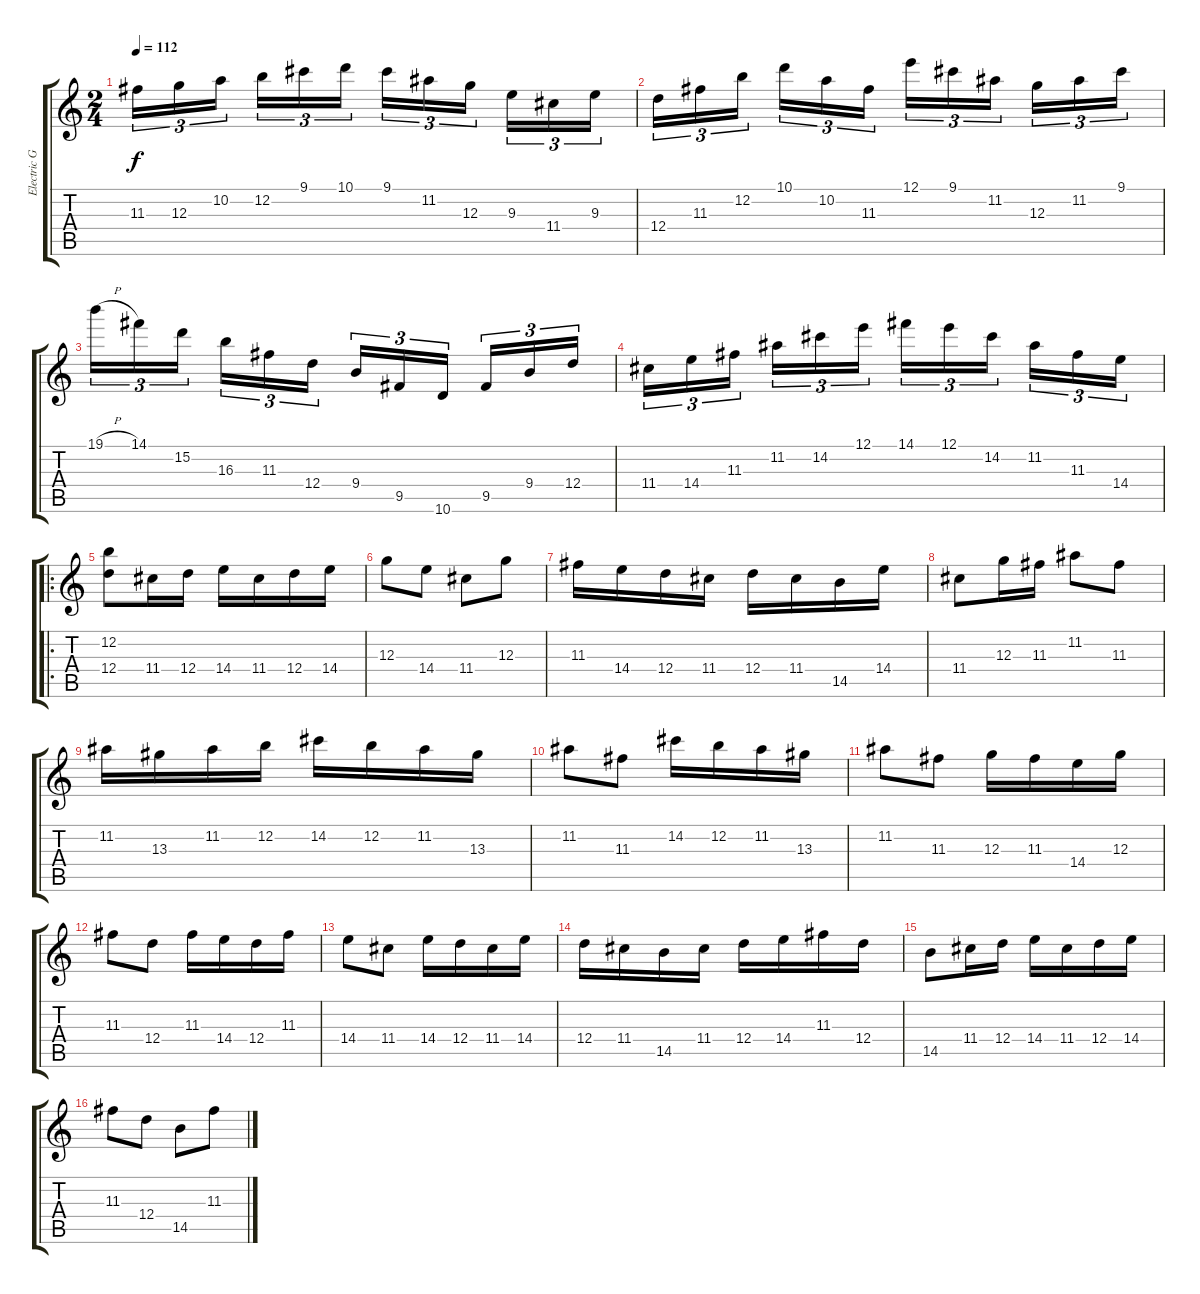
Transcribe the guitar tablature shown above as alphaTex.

\track ("Electric Guitar 2" "Electric G") {instrument electricguitarjazz}
\staff {score tabs}
\tuning (E4 B3 G3 D3 A2 E2) {hide}
\ts (2 4)
\tempo 112
\clef g2
\ks c
11.3.16{tu (3 2) dy f} 12.3.16{tu (3 2)} 10.2.16{tu (3 2) beam splitsecondary} 12.2.16{tu (3 2)} 9.1.16{tu (3 2)} 10.1.16{tu (3 2)} 9.1.16{tu (3 2)} 11.2.16{tu (3 2)} 12.3.16{tu (3 2) beam splitsecondary} 9.3.16{tu (3 2)} 11.4.16{tu (3 2)} 9.3.16{tu (3 2)} |
12.4.16{tu (3 2)} 11.3.16{tu (3 2)} 12.2.16{tu (3 2) beam splitsecondary} 10.1.16{tu (3 2)} 10.2.16{tu (3 2)} 11.3.16{tu (3 2)} 12.1.16{tu (3 2)} 9.1.16{tu (3 2)} 11.2.16{tu (3 2) beam splitsecondary} 12.3.16{tu (3 2)} 11.2.16{tu (3 2)} 9.1.16{tu (3 2)} |
19.1{h}.16{tu (3 2)} 14.1.16{tu (3 2)} 15.2.16{tu (3 2) beam splitsecondary} 16.3.16{tu (3 2)} 11.3.16{tu (3 2)} 12.4.16{tu (3 2)} 9.4.16{tu (3 2)} 9.5.16{tu (3 2)} 10.6.16{tu (3 2) beam splitsecondary} 9.5.16{tu (3 2)} 9.4.16{tu (3 2)} 12.4.16{tu (3 2)} |
11.4.16{tu (3 2)} 14.4.16{tu (3 2)} 11.3.16{tu (3 2) beam splitsecondary} 11.2.16{tu (3 2)} 14.2.16{tu (3 2)} 12.1.16{tu (3 2)} 14.1.16{tu (3 2)} 12.1.16{tu (3 2)} 14.2.16{tu (3 2) beam splitsecondary} 11.2.16{tu (3 2)} 11.3.16{tu (3 2)} 14.4.16{tu (3 2)} |
\ro
(12.2 12.4).8 11.4.16 12.4.16 14.4.16 11.4.16 12.4.16 14.4.16 |
12.3.8 14.4.8 11.4.8 12.3.8 |
11.3.16 14.4.16 12.4.16 11.4.16 12.4.16 11.4.16 14.5.16 14.4.16 |
11.4.8 12.3.16 11.3.16 11.2.8 11.3.8 |
11.2.16 13.3.16 11.2.16 12.2.16 14.2.16 12.2.16 11.2.16 13.3.16 |
11.2.8 11.3.8 14.2.16 12.2.16 11.2.16 13.3.16 |
11.2.8 11.3.8 12.3.16 11.3.16 14.4.16 12.3.16 |
11.3.8 12.4.8 11.3.16 14.4.16 12.4.16 11.3.16 |
14.4.8 11.4.8 14.4.16 12.4.16 11.4.16 14.4.16 |
12.4.16 11.4.16 14.5.16 11.4.16 12.4.16 14.4.16 11.3.16 12.4.16 |
14.5.8 11.4.16 12.4.16 14.4.16 11.4.16 12.4.16 14.4.16 |
11.3.8 12.4.8 14.5.8 11.3.8
